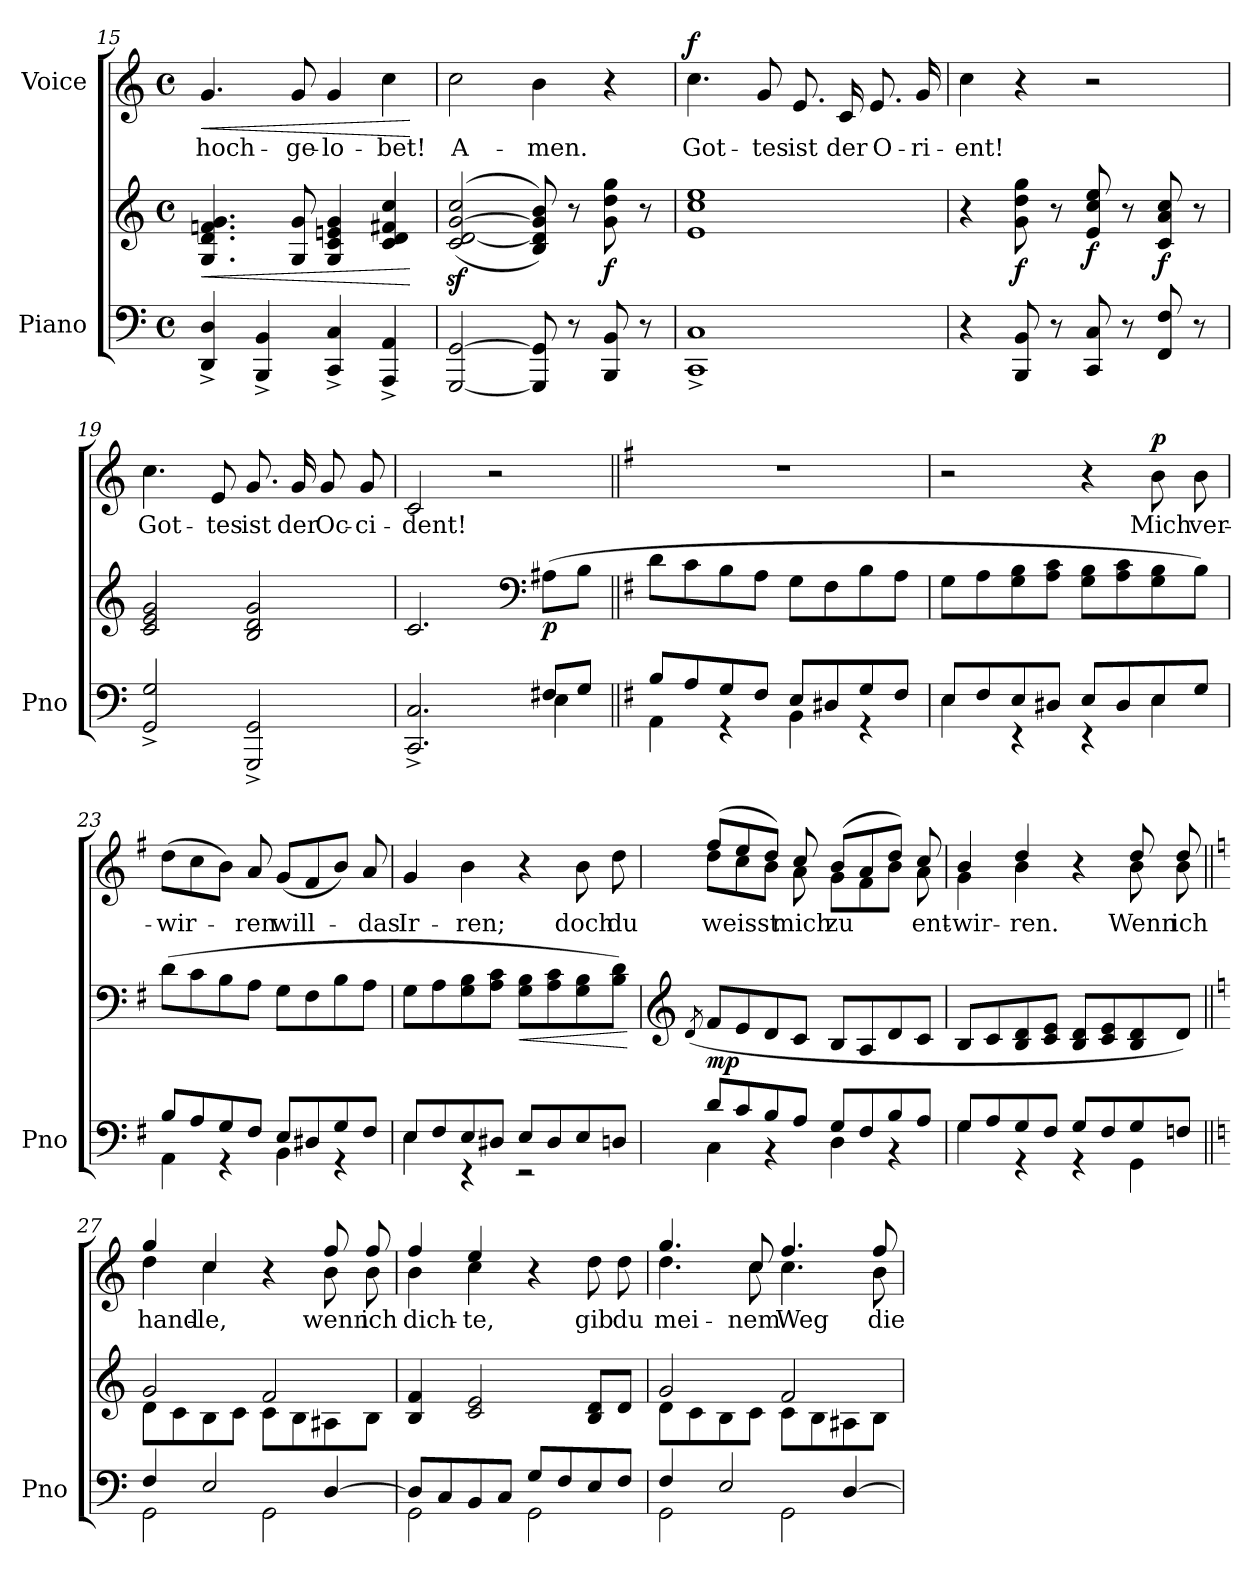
**kern	**kern	**dynam	**kern	**text	**dynam
*part2	*part2	*part2	*part1	*part1	*part1
*staff3	*staff2	*staff2/3	*staff1	*staff1	*staff1
*I"Piano	*	*	*I"Voice	*	*
*I'Pno	*	*	*	*	*
*clefF4	*clefG2	*	*clefG2	*	*
*k[]	*k[]	*	*k[]	*	*
*M4/4	*M4/4	*	*M4/4	*	*
*met(c)	*met(c)	*	*met(c)	*	*
=15	=15	=15	=15	=15	=15
!	!	!LO:HP:b	!	!LO:LY:b	!LO:HP:b
4DD/^ 4D/^	4.G/ 4.d/ 4.fn/ 4.g/	<	4.g/	hoch-	<
4BBB/^ 4BB/^	.	.	.	.	.
!	!	!	!	!LO:LY:b	!
.	8G/ 8g/	.	8g/	-ge-	.
!	!	!	!	!LO:LY:b	!
4CC/^ 4C/^	4G/ 4c/ 4en/ 4g/	.	4g/	-lo-	.
!	!	!	!	!LO:LY:b	!
4AAA/^ 4AA/^	4c/ 4d/ 4f#X/ 4cc/	.	4cc\	-bet!	.
.	.	[	.	.	[
!!LO:LB:g=z
=16	=16	=16	=16	=16	=16
!	!	!	!	!LO:LY:b	!
[2GGG/ [2GG/	(<(>2c/z< [2d/z< [2g/z< 2cc/z<	.	2cc\	A-	.
!	!	!	!	!LO:LY:b	!
8GGG/] 8GG/]	8B/ 8d/] 8g/] 8b/))	.	4b\	-men.	.
8r	8r	.	.	.	.
!	!	!LO:DY:b	!	!	!
8BBB/ 8BB/	8g\ 8dd\ 8gg\	f	4r	.	.
8r	8r	.	.	.	.
=17	=17	=17	=17	=17	=17
!	!	!	!	!LO:LY:b	!LO:DY:a
1CC^ 1C^	1e 1cc 1ee	.	4.cc\	Got-	f
!	!	!	!	!LO:LY:b	!
.	.	.	8g/	-tes	.
!	!	!	!	!LO:LY:b	!
.	.	.	8.e/	ist	.
!	!	!	!	!LO:LY:b	!
.	.	.	16c/	der	.
!	!	!	!	!LO:LY:b	!
.	.	.	8.e/	O-	.
!	!	!	!	!LO:LY:b	!
.	.	.	16g/	-ri-	.
=18	=18	=18	=18	=18	=18
!	!	!	!	!LO:LY:b	!
4r	4r	.	4cc\	-ent!	.
!	!	!LO:DY:b	!	!	!
8BBB/ 8BB/	8g\ 8dd\ 8gg\	f	4r	.	.
8r	8r	.	.	.	.
!	!	!LO:DY:b	!	!	!
8CC/ 8C/	8e/ 8cc/ 8ee/	f	2r	.	.
8r	8r	.	.	.	.
!	!	!LO:DY:b	!	!	!
8FF/ 8F/	8c/ 8a/ 8cc/	f	.	.	.
8r	8r	.	.	.	.
=19	=19	=19	=19	=19	=19
!	!	!	!	!LO:LY:b	!
2GG/^ 2G/^	2c/ 2e/ 2g/	.	4.cc\	Got-	.
!	!	!	!	!LO:LY:b	!
.	.	.	8e/	-tes	.
!	!	!	!	!LO:LY:b	!
2GGG/^ 2GG/^	2B/ 2d/ 2g/	.	8.g/	ist	.
!	!	!	!	!LO:LY:b	!
.	.	.	16g/	der	.
!	!	!	!	!LO:LY:b	!
.	.	.	8g/	Oc-	.
!	!	!	!	!LO:LY:b	!
.	.	.	8g/	-ci-	.
=20	=20	=20	=20	=20	=20
*^	*	*	*	*	*
!	!	!	!	!	!LO:LY:b	!
2.CC/^ 2.C/^	2.ryy	2.c/	.	2c/	-dent!	.
.	.	.	.	2r	.	.
*	*	*clefF4	*	*	*	*
!	!	!	!LO:DY:b	!	!	!
8F#X/L	4E\	(>8A#X\L	p	.	.	.
8G/J	.	8B\J	.	.	.	.
!!LO:PB:g=z
=21||	=21||	=21||	=21||	=21||	=21||	=21||
*k[f#]	*	*k[f#]	*	*k[f#]	*	*
8B/L	4AA\	8d\L	.	1r	.	.
8A/	.	8c\	.	.	.	.
8G/	4r	8B\	.	.	.	.
8F#/J	.	8A\J	.	.	.	.
8E/L	4BB\	8G\L	.	.	.	.
8D#X/	.	8F#\	.	.	.	.
8G/	4r	8B\	.	.	.	.
8F#/J	.	8A\J	.	.	.	.
=22	=22	=22	=22	=22	=22	=22
8E/L	4E\	8G\L	.	2r	.	.
8F#/	.	8A\	.	.	.	.
8E/	4r	8G\ 8B\	.	.	.	.
8D#X/J	.	8A\ 8c\J	.	.	.	.
8E/L	4r	8G\ 8B\L	.	4r	.	.
8D#/	.	8A\ 8c\	.	.	.	.
!	!	!	!	!	!LO:LY:b	!LO:DY:a
8E/	4E\	8G\ 8B\	.	8b\	Mich	p
!	!	!	!	!	!LO:LY:b	!
8G/J	.	8B\J)	.	8b\	ver-	.
=23	=23	=23	=23	=23	=23	=23
!	!	!	!	!	!LO:LY:b	!
8B/L	4AA\	(>8d\L	.	(>8dd\L	-wir-	.
8A/	.	8c\	.	8cc\	.	.
8G/	4r	8B\	.	8b\J)	.	.
!	!	!	!	!	!LO:LY:b	!
8F#/J	.	8A\J	.	8a/	-ren	.
!	!	!	!	!	!LO:LY:b	!
8E/L	4BB\	8G\L	.	(<8g/L	will-	.
8D#X/	.	8F#\	.	8f#/	.	.
8G/	4r	8B\	.	8b/J)	.	.
!	!	!	!	!	!LO:LY:b	!
8F#/J	.	8A\J	.	8a/	-das	.
=24	=24	=24	=24	=24	=24	=24
!	!	!	!	!	!LO:LY:b	!
8E/L	4E\	8G\L	.	4g/	Ir-	.
8F#/	.	8A\	.	.	.	.
!	!	!	!	!	!LO:LY:b	!
8E/	4r	8G\ 8B\	.	4b\	-ren;	.
8D#X/J	.	8A\ 8c\J	.	.	.	.
!	!	!	!LO:HP:b	!	!	!
8E/L	2r	8G\ 8B\L	<	4r	.	.
8D#/	.	8A\ 8c\	.	.	.	.
!	!	!	!	!	!LO:LY:b	!
8E/	.	8G\ 8B\	.	8b\	doch	.
!	!	!	!	!	!LO:LY:b	!
8Dn/J	.	8B\ 8d\J)	.	8dd\	du	.
*v	*v	*	*	*	*	*
.	.	[	.	.	.
=25	=25	=25	=25	=25	=25
*	*clefG2	*	*	*	*
.	(<8qd/	.	.	.	.
*^	*	*	*	*	*
!	!	!	!LO:DY:b	!	!LO:LY:b	!
*	*	*	*	*^	*	*
8d/L	4C\	8f#/L	mp	(>8ff#/L	8dd\L	weisst	.
8c/	.	8e/	.	8ee/	8cc\	.	.
8B/	4r	8d/	.	8dd/J)	8b\J	.	.
!	!	!	!	!	!	!LO:LY:b	!
8A/J	.	8c/J	.	8cc/	8a\	mich	.
!	!	!	!	!	!	!LO:LY:b	!
8G/L	4D\	8B/L	.	(>8b/L	8g\L	zu	.
8F#/	.	8A/	.	8a/	8f#\	.	.
8B/	4r	8d/	.	8dd/J)	8b\J	.	.
!	!	!	!	!	!	!LO:LY:b	!
8A/J	.	8c/J	.	8cc/	8a\	ent-	.
!!LO:LB:g=z	!!
=26	=26	=26	=26	=26	=26	=26	=26
!	!	!	!	!	!	!LO:LY:b	!
8G/L	4G\	8B/L	.	4b/	4g\	-wir-	.
8A/	.	8c/	.	.	.	.	.
!	!	!	!	!	!	!LO:LY:b	!
8G/	4r	8B/ 8d/	.	4dd/	4b\	-ren.	.
8F#/J	.	8c/ 8e/J	.	.	.	.	.
8G/L	4r	8B/ 8d/L	.	4r	4ryy	.	.
8F#/	.	8c/ 8e/	.	.	.	.	.
!	!	!	!	!	!	!LO:LY:b	!
8G/	4GG\	8B/ 8d/	.	8dd/	8b\	Wenn	.
!	!	!	!	!	!	!LO:LY:b	!
8Fn/J	.	8d/J)	.	8dd/	8b\	ich	.
=27||	=27||	=27||	=27||	=27||	=27||	=27||	=27||
*k[]	*	*k[]	*	*k[]	*	*	*
*	*	*^	*	*	*	*	*
!	!	!	!	!	!	!	!LO:LY:b	!
4F/	2GG\	2g:/	8d\L	.	4gg/	4dd\	hand-	.
.	.	.	8c\	.	.	.	.	.
!	!	!	!	!	!	!	!LO:LY:b	!
2E/	.	.	8B\	.	4cc/	4cc\	-le,	.
.	.	.	8c\J	.	.	.	.	.
.	2GG\	2f:/	8c\L	.	4r	4ryy	.	.
.	.	.	8B\	.	.	.	.	.
!	!	!	!	!	!	!	!LO:LY:b	!
[4D/	.	.	8A#X\	.	8ff/	8b\	wenn	.
!	!	!	!	!	!	!	!LO:LY:b	!
.	.	.	8B\J	.	8ff/	8b\	ich	.
=28	=28	=28	=28	=28	=28	=28	=28	=28
!	!	!	!	!	!	!	!LO:LY:b	!
*	*	*v	*v	*	*	*	*	*
8D/L]	2GG\	4B/ 4f/	.	4ff/	4b\	dich-	.
8C/	.	.	.	.	.	.	.
!	!	!	!	!	!	!LO:LY:b	!
8BB/	.	2c/ 2e/	.	4ee/	4cc\	-te,	.
8C/J	.	.	.	.	.	.	.
8G/L	2GG\	.	.	4r	2ryy	.	.
8F/	.	.	.	.	.	.	.
!	!	!	!	!	!	!LO:LY:b	!
8E/	.	8B/ 8d/L	.	8dd\	.	gib	.
!	!	!	!	!	!	!LO:LY:b	!
8F/J	.	8d/J	.	8dd\	.	du	.
=29	=29	=29	=29	=29	=29	=29	=29
*	*	*^	*	*	*	*	*
!	!	!	!	!	!	!	!LO:LY:b	!
4F/	2GG\	2g:/	8d\L	.	4.gg/	4.dd\	mei-	.
.	.	.	8c\	.	.	.	.	.
2E/	.	.	8B\	.	.	.	.	.
!	!	!	!	!	!	!	!LO:LY:b	!
.	.	.	8c\J	.	8cc/	8cc\	-nem	.
!	!	!	!	!	!	!	!LO:LY:b	!
.	2GG\	2f:/	8c\L	.	4.ff/	4.cc\	Weg	.
.	.	.	8B\	.	.	.	.	.
[4D/	.	.	8A#X\	.	.	.	.	.
!	!	!	!	!	!	!	!LO:LY:b	!
.	.	.	8B\J	.	8ff/	8b\	die	.
*v	*v	*	*	*	*v	*v	*	*
*	*v	*v	*	*	*	*
=	=	=	=	=	=
*-	*-	*-	*-	*-	*-
